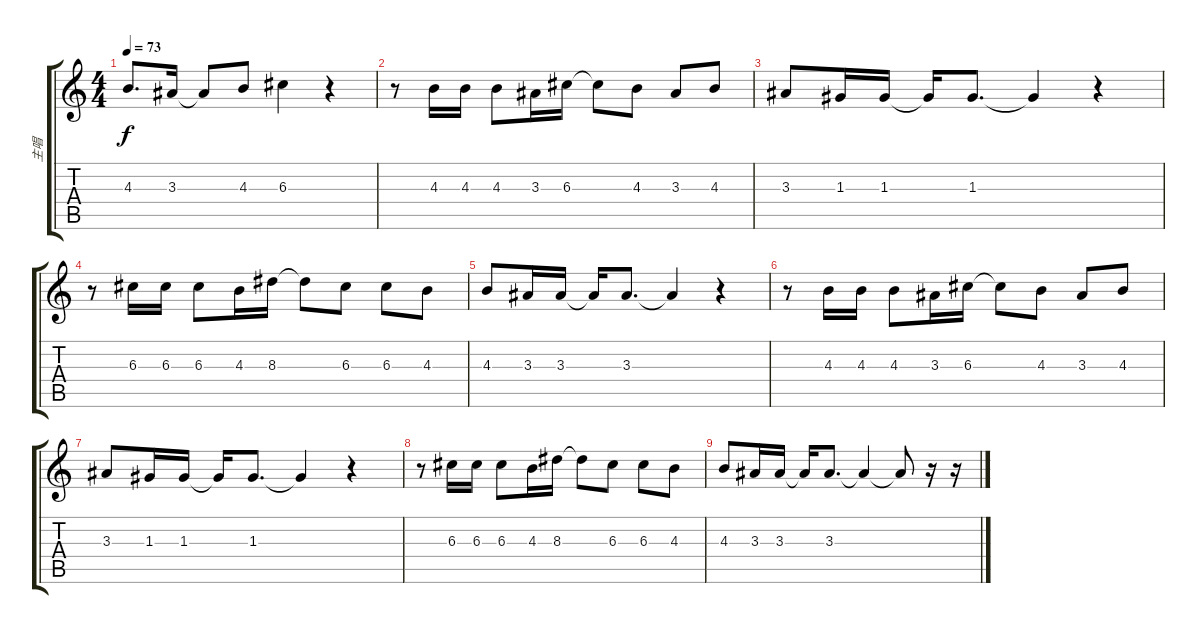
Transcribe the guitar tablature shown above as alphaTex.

\track ("主唱" "主唱") {instrument acousticguitarsteel}
\staff {score tabs}
\tuning (E4 B3 G3 D3 A2 E2) {hide}
\ts (4 4)
\tempo 73
\clef g2
\ks c
4.3.8{d dy f} 3.3.16 3.3{t}.8 4.3.8 6.3.4 r.4 |
r.8 4.3.16 4.3.16 4.3.8 3.3.16 6.3.16 6.3{t}.8 4.3.8 3.3.8 4.3.8 |
3.3.8 1.3.16 1.3.16 1.3{t}.16 1.3.8{d} 1.3{t}.4 r.4 |
r.8 6.3.16 6.3.16 6.3.8 4.3.16 8.3.16 8.3{t}.8 6.3.8 6.3.8 4.3.8 |
4.3.8 3.3.16 3.3.16 3.3{t}.16 3.3.8{d} 3.3{t}.4 r.4 |
r.8 4.3.16 4.3.16 4.3.8 3.3.16 6.3.16 6.3{t}.8 4.3.8 3.3.8 4.3.8 |
3.3.8 1.3.16 1.3.16 1.3{t}.16 1.3.8{d} 1.3{t}.4 r.4 |
r.8 6.3.16 6.3.16 6.3.8 4.3.16 8.3.16 8.3{t}.8 6.3.8 6.3.8 4.3.8 |
4.3.8 3.3.16 3.3.16 3.3{t}.16 3.3.8{d} 3.3{t}.4 3.3{t}.8 r.16 r.16
